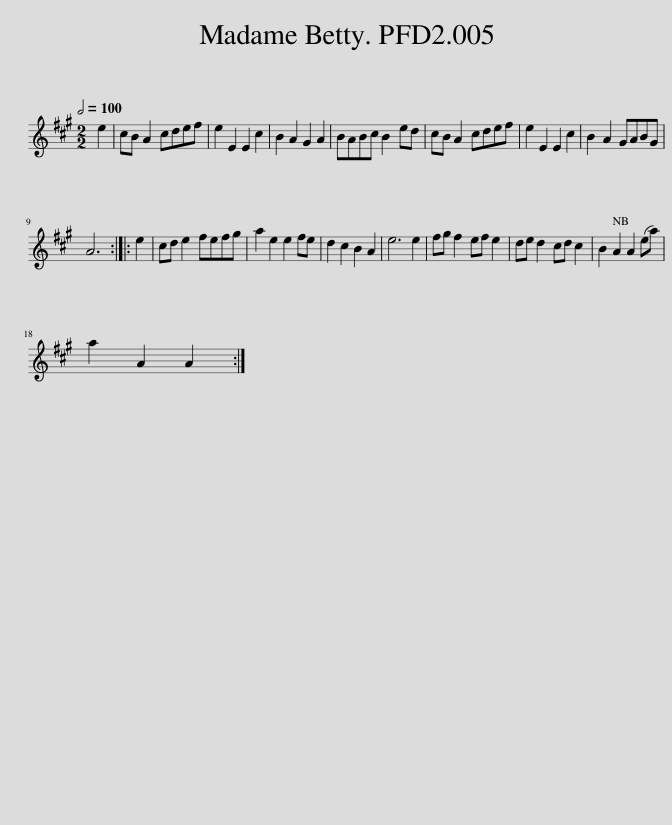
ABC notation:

X:1
L:1/8
Q:1/2=100
M:2/2
I:linebreak $
K:A
V:1 treble
V:1
 e2 | cB A2 cdef | e2 E2 E2 c2 | B2 A2 G2 A2 | BABc B2 ed | %5
 cB A2 cdef | e2 E2 E2 c2 | B2 A2 GABG |$ A6 :: e2 | %10
 cd e2 fefg | a2 e2 e2 fe | d2 c2 B2 A2 | e6 e2 | fg f2 ef e2 | %15
 de d2 cd c2 | B2 A2 A2 (ea) |$ a2 A2 A2 :| %18
